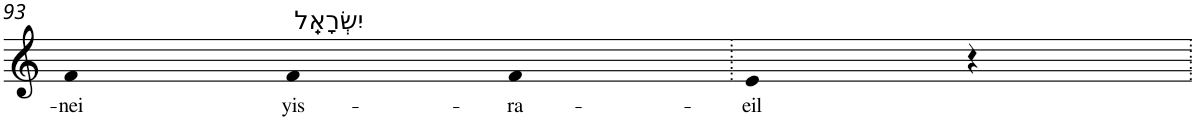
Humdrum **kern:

**kern	**text
*part1	*part1
*staff1	*staff1
*I"Piano	*
*I'Pno	*
!!LO:PB:g=z
*clefG2	*
*k[]	*
=93	=93
!	!LO:LY:b
4f	-nei
!LO:TX:a:t=יִשְׂרָאֵֽל	!
!	!LO:LY:b
4f	yis-
!	!LO:LY:b
4f	-ra-
=94.	=94.
!	!LO:LY:b
4e	-eil
4r	.
=.	=.
*-	*-
